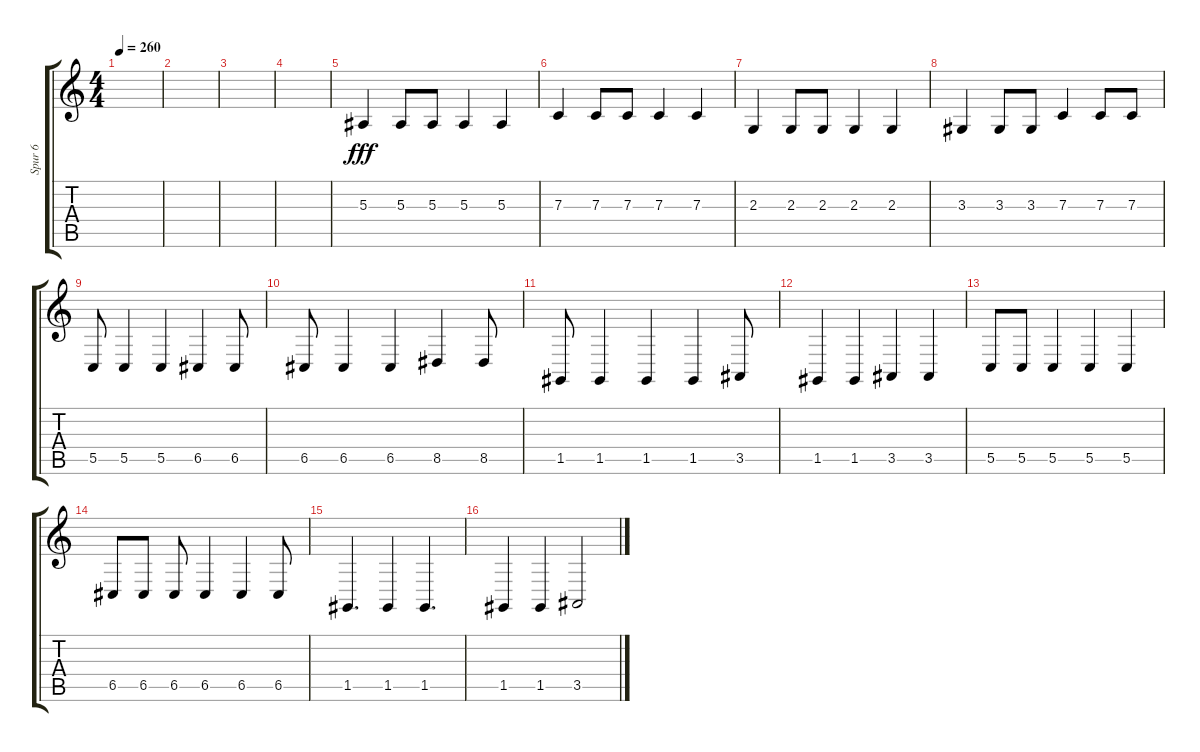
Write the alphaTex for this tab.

\track ("Spur 6" "Spur 6") {instrument timpani}
\staff {score tabs}
\tuning (D4 A3 F3 C3 G2 D2) {hide}
\ts (4 4)
\tempo 260
\clef g2
\ks c
|
|
|
|
5.3.4{dy fff instrument timpani} 5.3.8 5.3.8 5.3.4 5.3.4 |
7.3.4 7.3.8 7.3.8 7.3.4 7.3.4 |
2.3.4 2.3.8 2.3.8 2.3.4 2.3.4 |
3.3.4 3.3.8 3.3.8 7.3.4 7.3.8 7.3.8 |
5.5.8 5.5.4 5.5.4 6.5.4 6.5.8 |
6.5.8 6.5.4 6.5.4 8.5.4 8.5.8 |
1.5.8 1.5.4 1.5.4 1.5.4 3.5.8 |
1.5.4 1.5.4 3.5.4 3.5.4 |
5.5.8 5.5.8 5.5.4 5.5.4 5.5.4 |
6.5.8 6.5.8 6.5.8 6.5.4 6.5.4 6.5.8 |
1.5.4{d} 1.5.4 1.5.4{d} |
1.5.4 1.5.4 3.5.2
